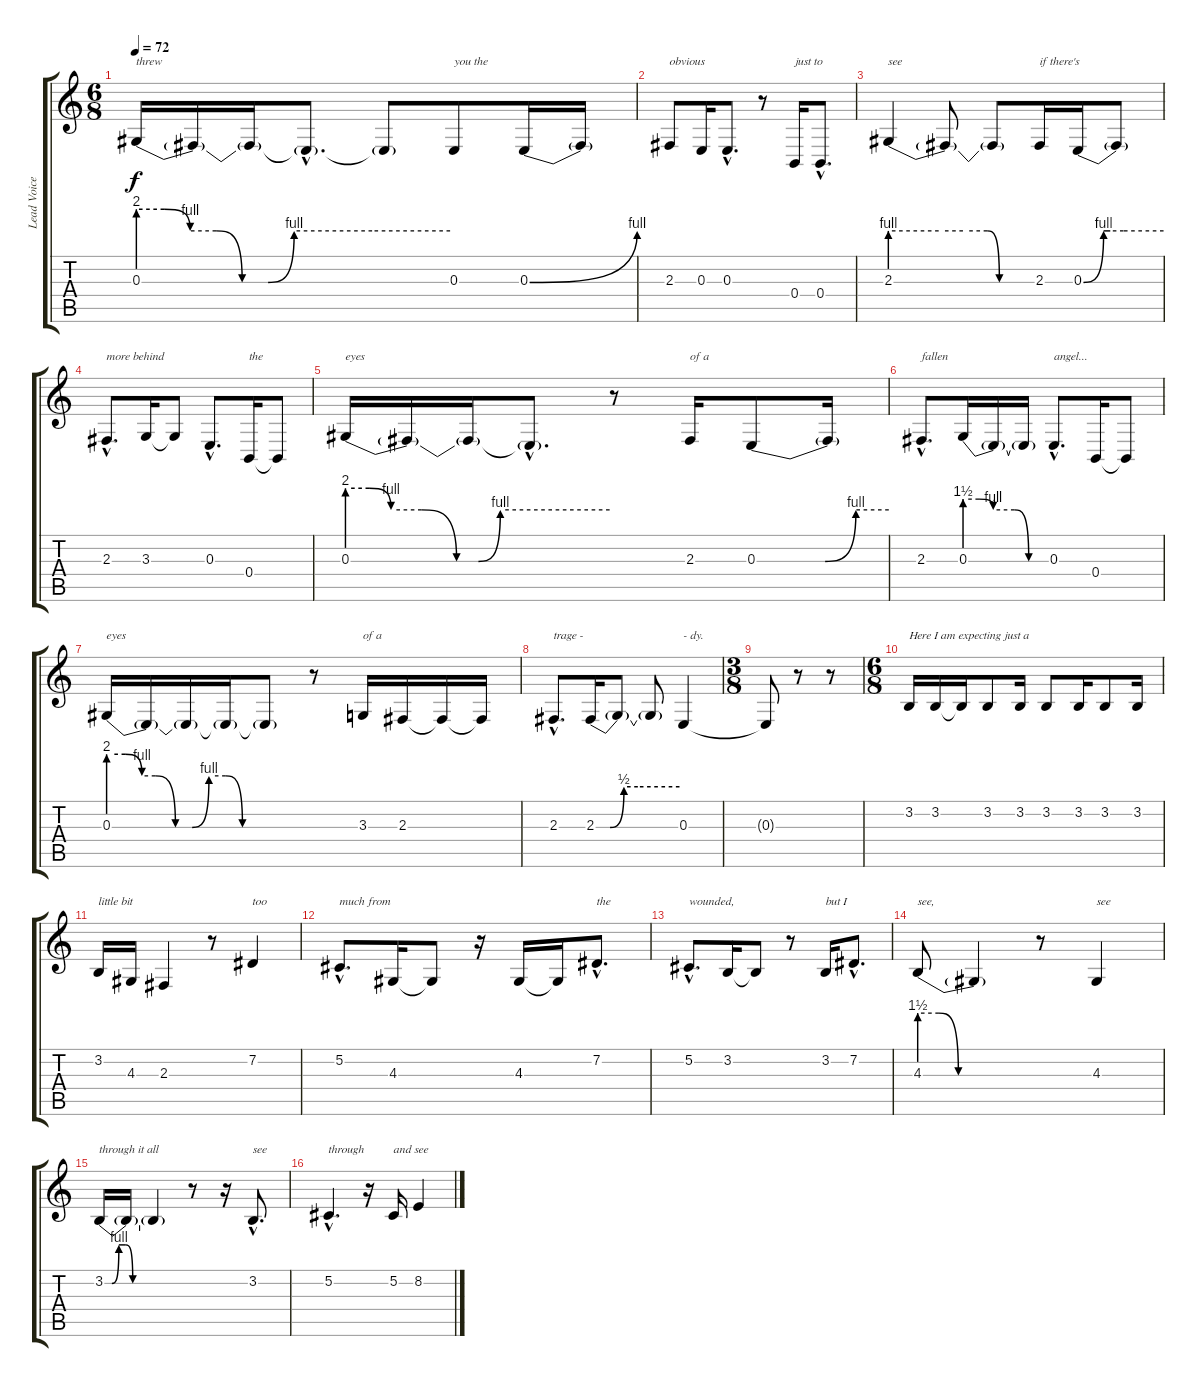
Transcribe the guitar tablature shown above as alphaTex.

\track ("Lead Voice" "Lead Voice") {instrument lead2sawtooth}
\staff {score tabs}
\tuning (Db4 Ab3 E3 B2 Gb2 Db2) {hide}
\ts (6 8)
\tempo 72
\clef g2
\ks c
0.3{be (custom 0 8 5 8 10 4 15 4 20 0 25 0 30 4 45 4 60 4)}.16{txt "threw" dy f} 0.3{t}.16 0.3{t}.16 0.3{hac t}.8{d} 0.3{t}.8 0.3.8{txt "you the"} 0.3{be (bend 0 0 60 4)}.16 0.3{t}.16 |
2.3.8{txt "obvious"} 0.3.16 0.3{hac}.8{d} r.8 0.4.16{txt "just to"} 0.4{hac}.8{d} |
2.3{be (custom 0 4 20 4 30 4 40 4 45 0 60 0)}.4{txt "see"} 2.3{t}.8 2.3{t}.8 2.3.16{txt "if there's"} 0.3{be (custom 0 0 15 4 20 4 30 4 60 4)}.16 0.3{t}.8 |
2.3{hac}.8{d txt "more behind "} 3.3.16 3.3{t}.8 0.3{hac}.8{d} 0.4.16{txt "the"} 0.4{t}.8 |
0.3{be (custom 0 8 5 8 10 4 17 4 25 0 30 0 35 4 60 4)}.16{txt "eyes"} 0.3{t}.16 0.3{t}.16 0.3{hac t}.8{d} r.8 2.3.16{txt "of a"} 0.3{be (custom 0 0 31 0 45 4 60 4)}.8 0.3{t}.16 |
2.3{hac}.8{d txt "fallen"} 0.3{be (custom 0 6 10 6 20 4 35 4 45 0 60 0)}.16 0.3{t}.16 0.3{t}.16 0.3{hac}.8{d txt "angel..."} 0.4.16 0.4{t}.8 |
0.3{be (custom 0 8 5 8 10 4 14 4 20 0 25 0 30 4 35 4 40 0 60 0)}.16{txt "eyes"} 0.3{t}.16 0.3{t}.16 0.3{t}.16 0.3{t}.8 r.8 3.3.16{txt "of a"} 2.3.16 2.3{t}.16 2.3{t}.16 |
2.3{hac}.8{d txt "trage -"} 2.3{be (custom 0 0 10 0 20 2 30 2 60 2)}.16 2.3{t}.8 2.3{t}.8 0.3.4{txt "- dy."} |
\ts (3 8)
0.3{t}.8 r.8 r.8 |
\ts (6 8)
3.2.16{txt "Here I am expecting just a"} 3.2.16 3.2{t}.16 3.2.8 3.2.16 3.2.8 3.2.16 3.2.8 3.2.16 |
3.2.16{txt "little bit"} 4.3.16 2.3.4 r.8 7.2.4{txt "too"} |
5.2{hac}.8{d txt "much from"} 4.3.16 4.3{t}.8 r.16 4.3.16 4.3{t}.16 7.2{hac}.8{d txt "the"} |
5.2{hac}.8{d txt "wounded,"} 3.2.16 3.2{t}.8 r.8 3.2.16{txt "but I"} 7.2{hac}.8{d} |
4.3{be (custom 0 6 10 6 20 0 40 0 60 0)}.8{txt "see,"} 4.3{t}.4 r.8 4.3.4{txt "see"} |
3.2{be (custom 0 0 5 0 10 4 15 4 20 0 60 0)}.16{txt "through it all"} 3.2{t}.16 3.2{t}.4 r.8 r.16 3.2{hac}.8{d txt "see"} |
5.2{hac}.4{d txt "through"} r.16 5.2.16{txt "and see"} 8.2.4
